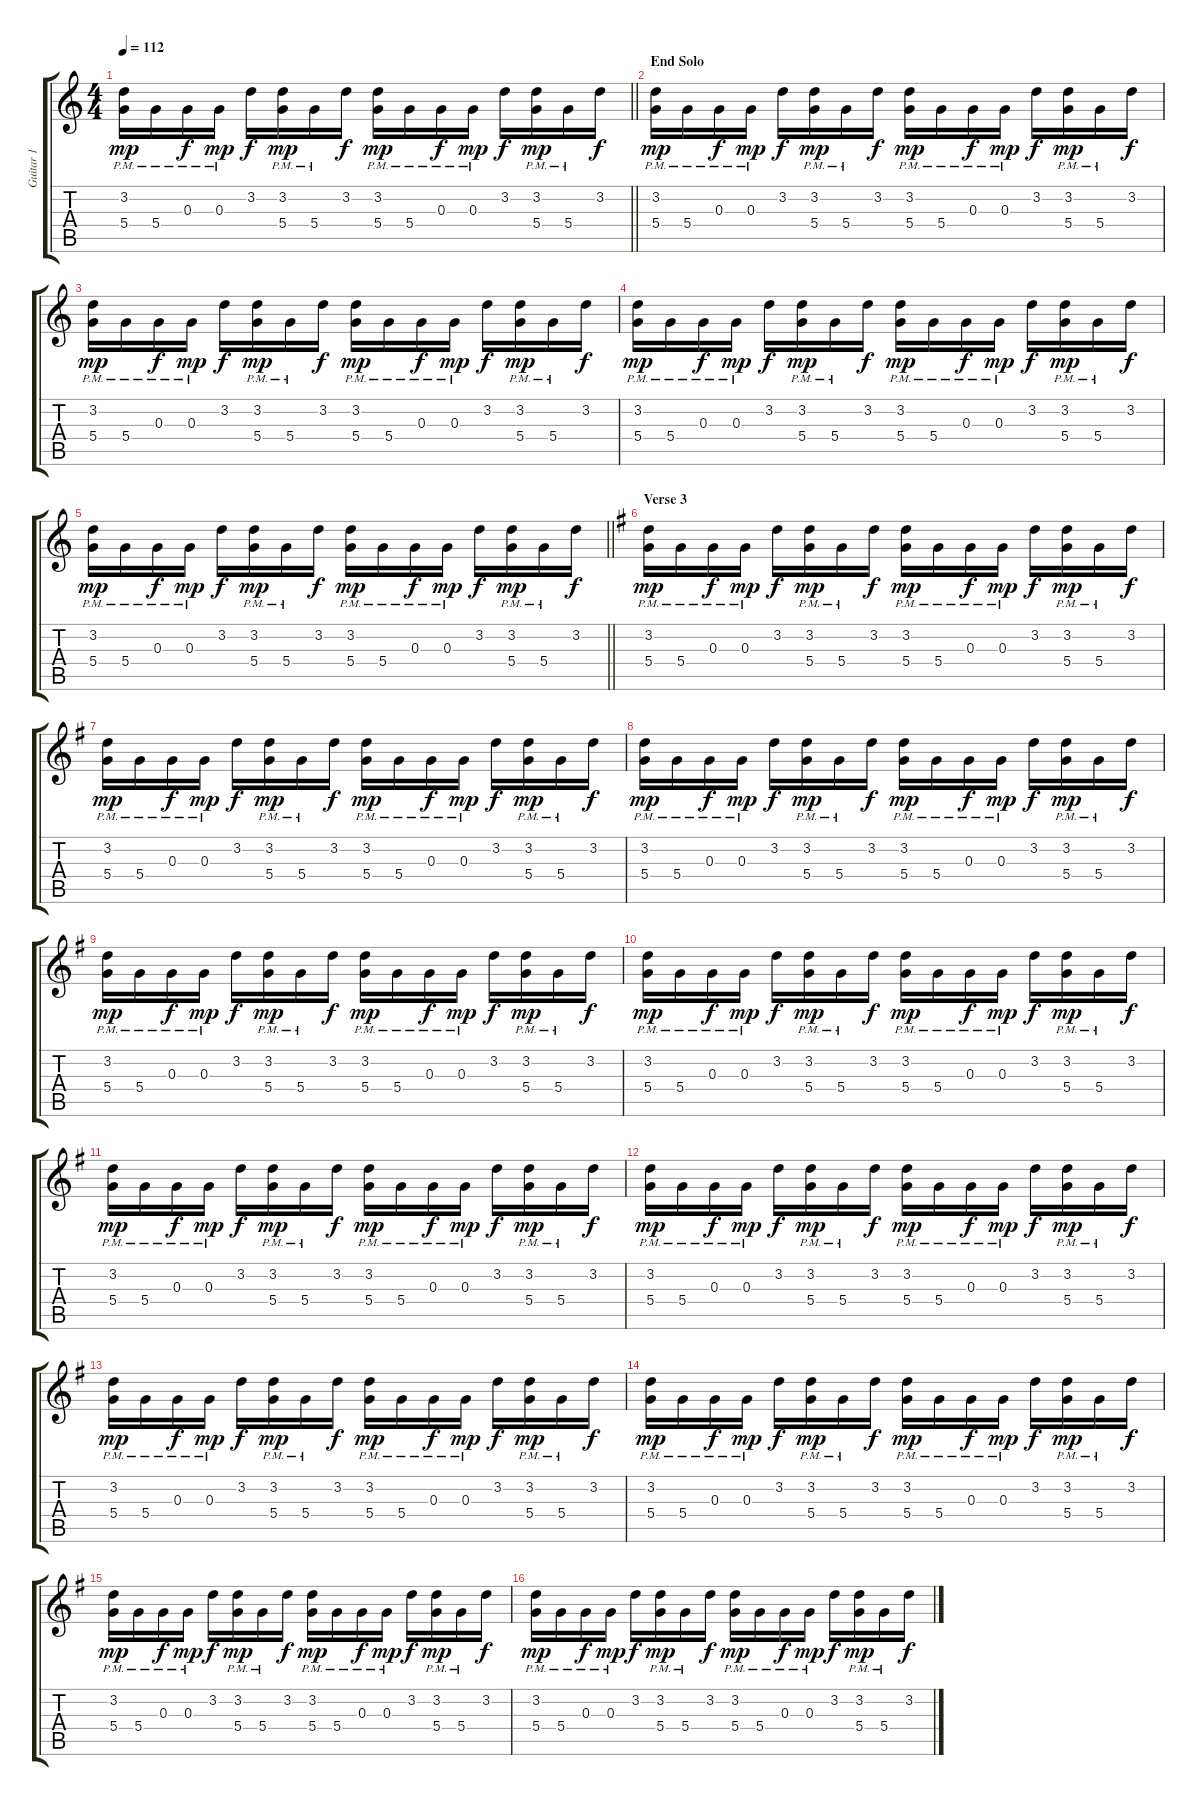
\track ("Guitar 1" "Guitar 1") {instrument electricguitarclean}
\staff {score tabs}
\tuning (E4 B3 G3 D3 A2 E2) {hide}
\ts (4 4)
\tempo 112
\clef g2
\barLineRight lightlight
\ks c
(3.2 5.4{pm}).16{dy mp} 5.4{pm}.16 0.3{pm}.16{dy f} 0.3{pm}.16{dy mp} 3.2.16{dy f} (3.2 5.4{pm}).16{dy mp} 5.4{pm}.16 3.2.16{dy f} (3.2 5.4{pm}).16{dy mp} 5.4{pm}.16 0.3{pm}.16{dy f} 0.3{pm}.16{dy mp} 3.2.16{dy f} (3.2 5.4{pm}).16{dy mp} 5.4{pm}.16 3.2.16{dy f} |
\section ("" "End Solo")
(3.2 5.4{pm}).16{dy mp volume 10} 5.4{pm}.16 0.3{pm}.16{dy f} 0.3{pm}.16{dy mp} 3.2.16{dy f} (3.2 5.4{pm}).16{dy mp} 5.4{pm}.16 3.2.16{dy f} (3.2 5.4{pm}).16{dy mp} 5.4{pm}.16 0.3{pm}.16{dy f} 0.3{pm}.16{dy mp} 3.2.16{dy f} (3.2 5.4{pm}).16{dy mp} 5.4{pm}.16 3.2.16{dy f} |
(3.2 5.4{pm}).16{dy mp} 5.4{pm}.16 0.3{pm}.16{dy f} 0.3{pm}.16{dy mp} 3.2.16{dy f} (3.2 5.4{pm}).16{dy mp} 5.4{pm}.16 3.2.16{dy f} (3.2 5.4{pm}).16{dy mp} 5.4{pm}.16 0.3{pm}.16{dy f} 0.3{pm}.16{dy mp} 3.2.16{dy f} (3.2 5.4{pm}).16{dy mp} 5.4{pm}.16 3.2.16{dy f} |
(3.2 5.4{pm}).16{dy mp} 5.4{pm}.16 0.3{pm}.16{dy f} 0.3{pm}.16{dy mp} 3.2.16{dy f} (3.2 5.4{pm}).16{dy mp} 5.4{pm}.16 3.2.16{dy f} (3.2 5.4{pm}).16{dy mp} 5.4{pm}.16 0.3{pm}.16{dy f} 0.3{pm}.16{dy mp} 3.2.16{dy f} (3.2 5.4{pm}).16{dy mp} 5.4{pm}.16 3.2.16{dy f} |
\barLineRight lightlight
(3.2 5.4{pm}).16{dy mp} 5.4{pm}.16 0.3{pm}.16{dy f} 0.3{pm}.16{dy mp} 3.2.16{dy f} (3.2 5.4{pm}).16{dy mp} 5.4{pm}.16 3.2.16{dy f} (3.2 5.4{pm}).16{dy mp} 5.4{pm}.16 0.3{pm}.16{dy f} 0.3{pm}.16{dy mp} 3.2.16{dy f} (3.2 5.4{pm}).16{dy mp} 5.4{pm}.16 3.2.16{dy f} |
\section ("" "Verse 3")
\ks g
(3.2 5.4{pm}).16{dy mp} 5.4{pm}.16 0.3{pm}.16{dy f} 0.3{pm}.16{dy mp} 3.2.16{dy f} (3.2 5.4{pm}).16{dy mp} 5.4{pm}.16 3.2.16{dy f} (3.2 5.4{pm}).16{dy mp} 5.4{pm}.16 0.3{pm}.16{dy f} 0.3{pm}.16{dy mp} 3.2.16{dy f} (3.2 5.4{pm}).16{dy mp} 5.4{pm}.16 3.2.16{dy f} |
(3.2 5.4{pm}).16{dy mp} 5.4{pm}.16 0.3{pm}.16{dy f} 0.3{pm}.16{dy mp} 3.2.16{dy f} (3.2 5.4{pm}).16{dy mp} 5.4{pm}.16 3.2.16{dy f} (3.2 5.4{pm}).16{dy mp} 5.4{pm}.16 0.3{pm}.16{dy f} 0.3{pm}.16{dy mp} 3.2.16{dy f} (3.2 5.4{pm}).16{dy mp} 5.4{pm}.16 3.2.16{dy f} |
(3.2 5.4{pm}).16{dy mp} 5.4{pm}.16 0.3{pm}.16{dy f} 0.3{pm}.16{dy mp} 3.2.16{dy f} (3.2 5.4{pm}).16{dy mp} 5.4{pm}.16 3.2.16{dy f} (3.2 5.4{pm}).16{dy mp} 5.4{pm}.16 0.3{pm}.16{dy f} 0.3{pm}.16{dy mp} 3.2.16{dy f} (3.2 5.4{pm}).16{dy mp} 5.4{pm}.16 3.2.16{dy f} |
(3.2 5.4{pm}).16{dy mp} 5.4{pm}.16 0.3{pm}.16{dy f} 0.3{pm}.16{dy mp} 3.2.16{dy f} (3.2 5.4{pm}).16{dy mp} 5.4{pm}.16 3.2.16{dy f} (3.2 5.4{pm}).16{dy mp} 5.4{pm}.16 0.3{pm}.16{dy f} 0.3{pm}.16{dy mp} 3.2.16{dy f} (3.2 5.4{pm}).16{dy mp} 5.4{pm}.16 3.2.16{dy f} |
(3.2 5.4{pm}).16{dy mp} 5.4{pm}.16 0.3{pm}.16{dy f} 0.3{pm}.16{dy mp} 3.2.16{dy f} (3.2 5.4{pm}).16{dy mp} 5.4{pm}.16 3.2.16{dy f} (3.2 5.4{pm}).16{dy mp} 5.4{pm}.16 0.3{pm}.16{dy f} 0.3{pm}.16{dy mp} 3.2.16{dy f} (3.2 5.4{pm}).16{dy mp} 5.4{pm}.16 3.2.16{dy f} |
(3.2 5.4{pm}).16{dy mp} 5.4{pm}.16 0.3{pm}.16{dy f} 0.3{pm}.16{dy mp} 3.2.16{dy f} (3.2 5.4{pm}).16{dy mp} 5.4{pm}.16 3.2.16{dy f} (3.2 5.4{pm}).16{dy mp} 5.4{pm}.16 0.3{pm}.16{dy f} 0.3{pm}.16{dy mp} 3.2.16{dy f} (3.2 5.4{pm}).16{dy mp} 5.4{pm}.16 3.2.16{dy f} |
(3.2 5.4{pm}).16{dy mp} 5.4{pm}.16 0.3{pm}.16{dy f} 0.3{pm}.16{dy mp} 3.2.16{dy f} (3.2 5.4{pm}).16{dy mp} 5.4{pm}.16 3.2.16{dy f} (3.2 5.4{pm}).16{dy mp} 5.4{pm}.16 0.3{pm}.16{dy f} 0.3{pm}.16{dy mp} 3.2.16{dy f} (3.2 5.4{pm}).16{dy mp} 5.4{pm}.16 3.2.16{dy f} |
(3.2 5.4{pm}).16{dy mp} 5.4{pm}.16 0.3{pm}.16{dy f} 0.3{pm}.16{dy mp} 3.2.16{dy f} (3.2 5.4{pm}).16{dy mp} 5.4{pm}.16 3.2.16{dy f} (3.2 5.4{pm}).16{dy mp} 5.4{pm}.16 0.3{pm}.16{dy f} 0.3{pm}.16{dy mp} 3.2.16{dy f} (3.2 5.4{pm}).16{dy mp} 5.4{pm}.16 3.2.16{dy f} |
(3.2 5.4{pm}).16{dy mp} 5.4{pm}.16 0.3{pm}.16{dy f} 0.3{pm}.16{dy mp} 3.2.16{dy f} (3.2 5.4{pm}).16{dy mp} 5.4{pm}.16 3.2.16{dy f} (3.2 5.4{pm}).16{dy mp} 5.4{pm}.16 0.3{pm}.16{dy f} 0.3{pm}.16{dy mp} 3.2.16{dy f} (3.2 5.4{pm}).16{dy mp} 5.4{pm}.16 3.2.16{dy f} |
(3.2 5.4{pm}).16{dy mp} 5.4{pm}.16 0.3{pm}.16{dy f} 0.3{pm}.16{dy mp} 3.2.16{dy f} (3.2 5.4{pm}).16{dy mp} 5.4{pm}.16 3.2.16{dy f} (3.2 5.4{pm}).16{dy mp} 5.4{pm}.16 0.3{pm}.16{dy f} 0.3{pm}.16{dy mp} 3.2.16{dy f} (3.2 5.4{pm}).16{dy mp} 5.4{pm}.16 3.2.16{dy f} |
(3.2 5.4{pm}).16{dy mp} 5.4{pm}.16 0.3{pm}.16{dy f} 0.3{pm}.16{dy mp} 3.2.16{dy f} (3.2 5.4{pm}).16{dy mp} 5.4{pm}.16 3.2.16{dy f} (3.2 5.4{pm}).16{dy mp} 5.4{pm}.16 0.3{pm}.16{dy f} 0.3{pm}.16{dy mp} 3.2.16{dy f} (3.2 5.4{pm}).16{dy mp} 5.4{pm}.16 3.2.16{dy f}
